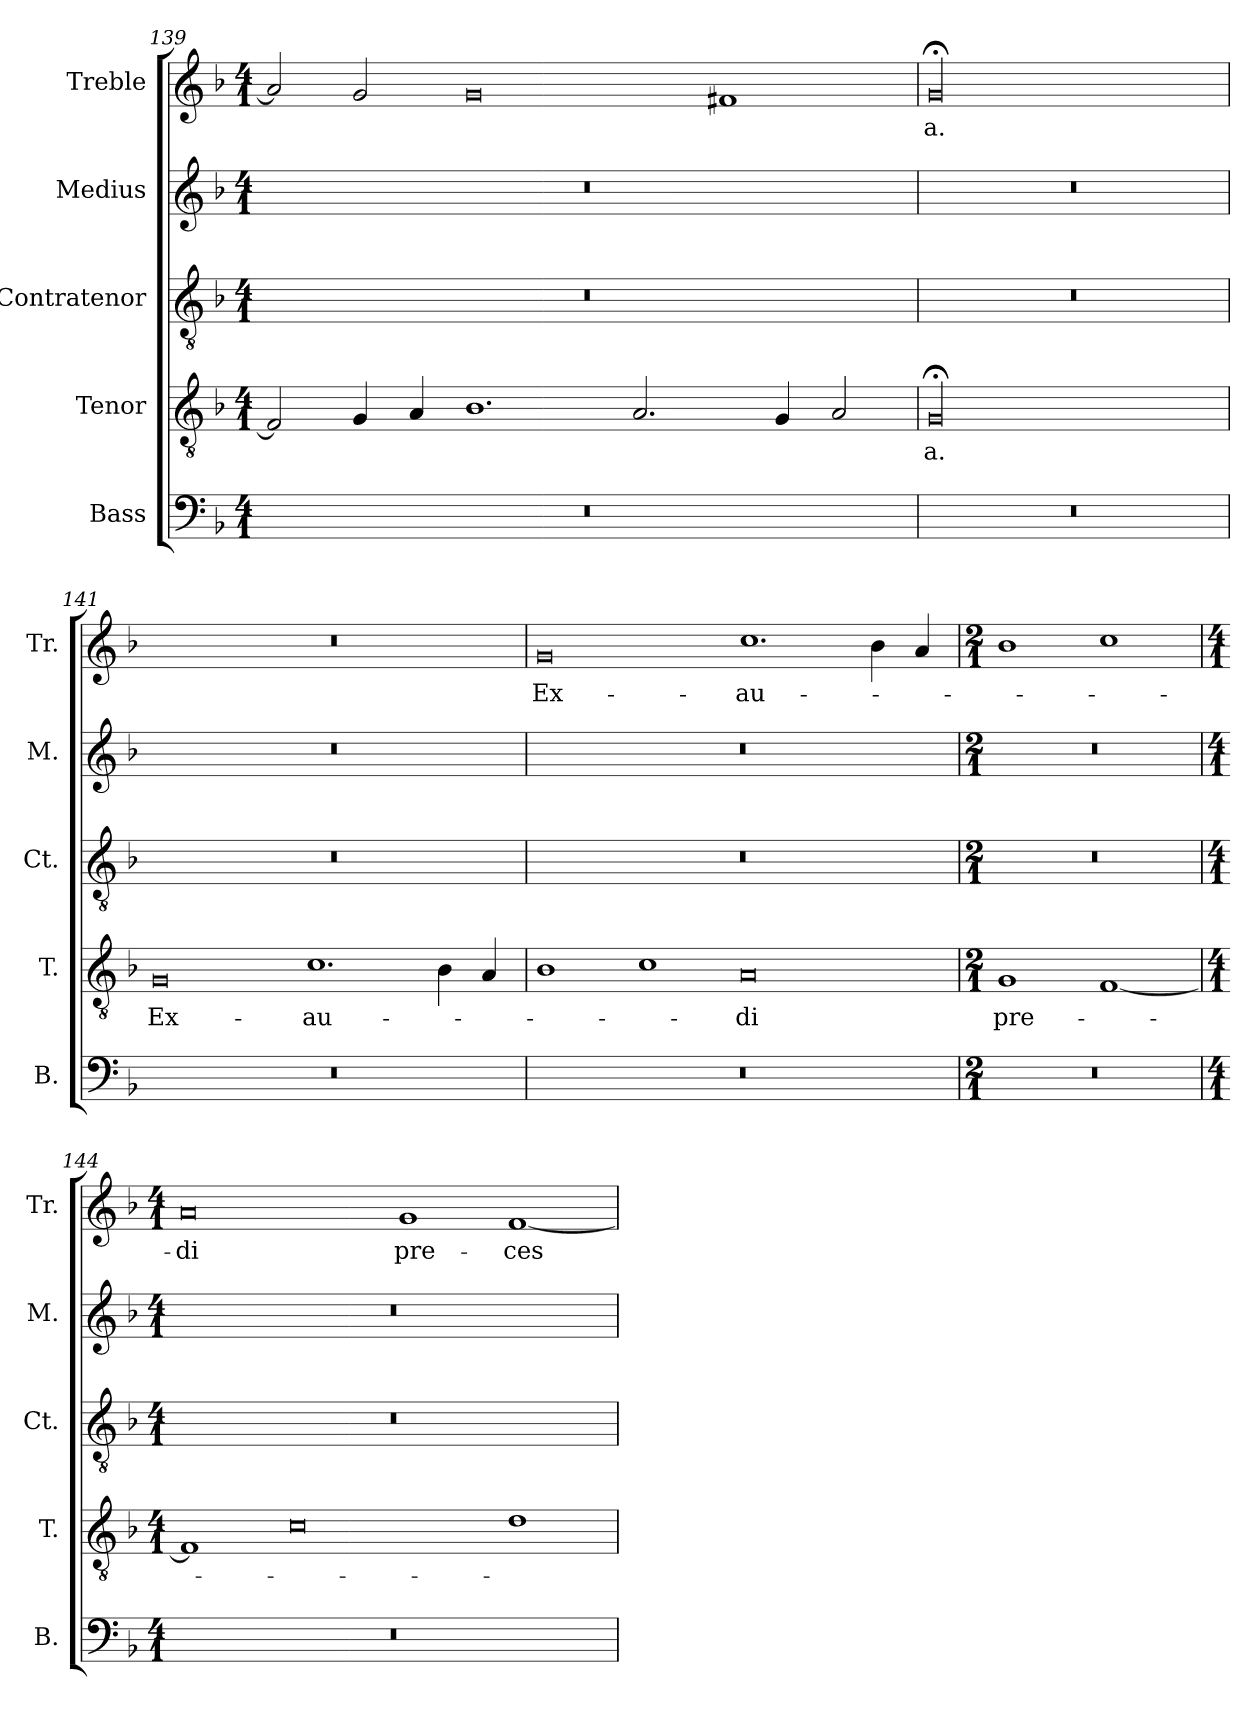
**kern	**kern	**text	**kern	**kern	**kern	**text
*part5	*part4	*part4	*part3	*part2	*part1	*part1
*staff5	*staff4	*staff4	*staff3	*staff2	*staff1	*staff1
*I"Bass	*I"Tenor	*	*I"Contratenor	*I"Medius	*I"Treble	*
*I'B.	*I'T.	*	*I'Ct.	*I'M.	*I'Tr.	*
!!LO:PB:g=z
*clefF4	*clefGv2	*	*clefGv2	*clefG2	*clefG2	*
*	*ITrd7c12	*	*ITrd7c12	*	*	*
*k[b-]	*k[b-]	*	*k[b-]	*k[b-]	*k[b-]	*
*d:	*d:	*	*d:	*d:	*d:	*
*M4/1	*M4/1	*	*M4/1	*M4/1	*M4/1	*
=139	=139	=139	=139	=139	=139	=139
!LO:N:vis=1	!	!	!LO:N:vis=1	!LO:N:vis=1	!	!
00r	2FFi/]	.	00r	00r	2ai/]	.
.	4GGi/	.	.	.	2gi/	.
.	4AAi/	.	.	.	.	.
.	1.BB-i	.	.	.	0gi	.
.	2.AAi/	.	.	.	.	.
.	.	.	.	.	1f#Xi	.
.	4GGi/	.	.	.	.	.
.	2AAi/	.	.	.	.	.
=140	=140	=140	=140	=140	=140	=140
!LO:N:vis=1	!	!	!	!	!	!
!	!	!LO:LY:b:color=#000000	!LO:N:vis=1	!LO:N:vis=1	!	!
!	!	!	!	!	!	!LO:LY:b:color=#000000
00r	00GG;i	-a.	00r	00r	00g;i	-a.
!!LO:LB:g=z
=141	=141	=141	=141	=141	=141	=141
!LO:N:vis=1	!	!	!	!	!	!
!	!	!LO:LY:b:color=#000000	!LO:N:vis=1	!LO:N:vis=1	!LO:N:vis=1	!
00r	0GGi	Ex-	00r	00r	00r	.
!	!	!LO:LY:b:color=#000000	!	!	!	!
.	1.Ci	-au-	.	.	.	.
.	4BB-i\	.	.	.	.	.
.	4AAi/	.	.	.	.	.
=142	=142	=142	=142	=142	=142	=142
!LO:N:vis=1	!	!	!LO:N:vis=1	!LO:N:vis=1	!	!
!	!	!	!	!	!	!LO:LY:b:color=#000000
00r	1BB-i	.	00r	00r	0gi	Ex-
.	1Ci	.	.	.	.	.
!	!	!LO:LY:b:color=#000000	!	!	!	!
!	!	!	!	!	!	!LO:LY:b:color=#000000
.	0AAi	-di	.	.	1.cci	-au-
.	.	.	.	.	4b-i\	.
.	.	.	.	.	4ai/	.
=143	=143	=143	=143	=143	=143	=143
*M2/1	*M2/1	*	*M2/1	*M2/1	*M2/1	*
!LO:N:vis=1	!	!	!	!	!	!
!	!	!LO:LY:b:color=#000000	!LO:N:vis=1	!LO:N:vis=1	!	!
0r	1GGi	pre-	0r	0r	1b-i	.
.	[<1FFi	.	.	.	1cci	.
=144	=144	=144	=144	=144	=144	=144
*M4/1	*M4/1	*	*M4/1	*M4/1	*M4/1	*
!LO:N:vis=1	!	!	!LO:N:vis=1	!LO:N:vis=1	!	!
!	!	!	!	!	!	!LO:LY:b:color=#000000
00r	1FFi]	.	00r	00r	0ai	-di
.	0Ci	.	.	.	.	.
!	!	!	!	!	!	!LO:LY:b:color=#000000
.	.	.	.	.	1gi	pre-
!	!	!	!	!	!	!LO:LY:b:color=#000000
.	1Di	.	.	.	[<1fi	-ces
=	=	=	=	=	=	=
*-	*-	*-	*-	*-	*-	*-
